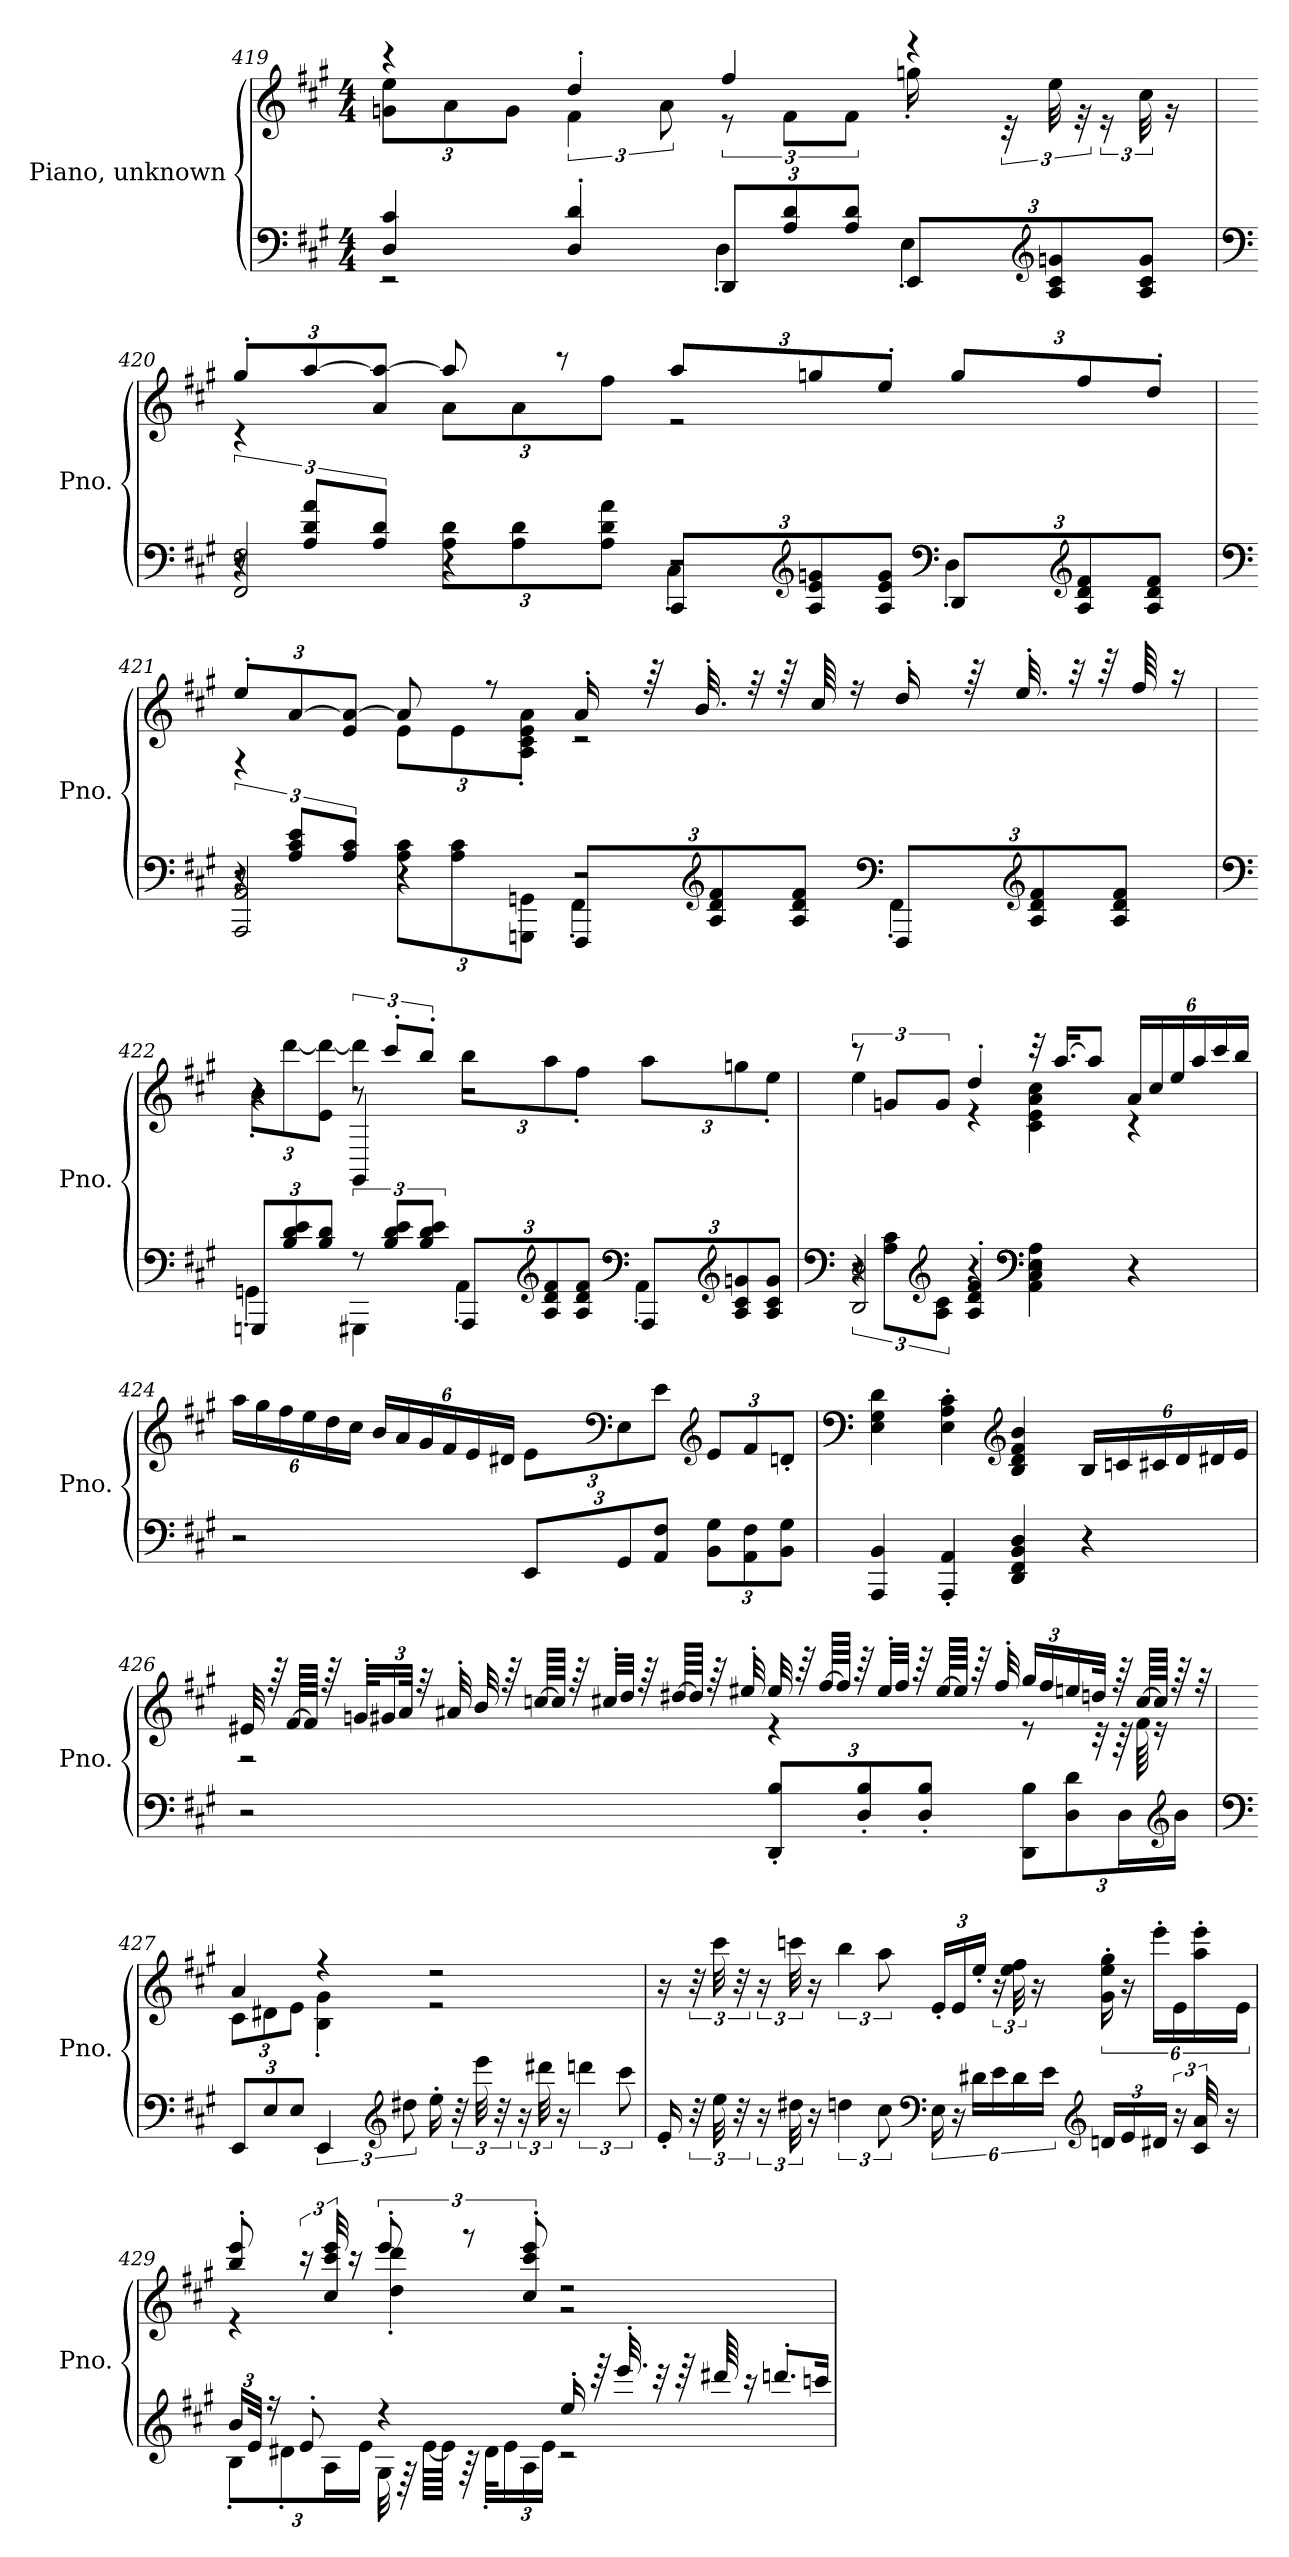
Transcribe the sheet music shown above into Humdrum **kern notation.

**kern	**kern
*part1	*part1
*staff2	*staff1
*I"Piano, unknown	*
*I'Pno.	*
*clefF4	*clefG2
*k[f#c#g#]	*k[f#c#g#]
*M4/4	*M4/4
=419	=419
*^	*^
*	*	*	*Xbrackettup
4D/ 4c#/	2r	4r	12gn\ 12ee\L
.	.	.	12a\
.	.	.	12g\J
*	*	*	*brackettup
4D/' 4d/'	.	4dd'/	6f#\
.	.	.	12a\
*Xbrackettup	*	*	*
12DD/L	4D'\	4ff#/	12r
12A/ 12d/	.	.	12f#\L
12A/ 12d/J	.	.	12f#\J
12EE/L	4E'\	4r	16ggn'\
.	.	.	48r
*clefG2	*	*	*
12A/ 12c#/ 12gn/	.	.	48ee\
.	.	.	48r
.	.	.	24r
12A/ 12c#/ 12g/J	.	.	48cc#\
.	.	.	16r
*v	*v	*	*
!!LO:PB:g=z	!!
=420	=420	=420
*clefF4	*	*
*brackettup	*Xbrackettup	*
*^	*	*
*	*^	*	*
12r	4r	2FF#/ 2F#/	12gg#'/L	4r
12A/ 12d/ 12a/L	.	.	[12aa/	.
12A/ 12d/J	.	.	12a/ 12aa/_J	.
*	*Xbrackettup	*	*	*
4r	12A\ 12d\L	.	8aa/]	12a\L
.	12A\ 12d\	.	.	12a\
.	.	.	8r	.
.	12A\ 12d\ 12a\J	.	.	12ff#\J
12CC#/L	4C#'\	2r	12aa/L	2r
*clefG2	*	*	*	*
12A/ 12e/ 12gn/	.	.	12ggn/	.
12A/ 12e/ 12g/J	.	.	12ee'/J	.
*clefF4	*	*	*	*
12DD/L	4D'\	.	12gg/L	.
*clefG2	*	*	*	*
12A/ 12d/ 12f#/	.	.	12ff#/	.
12A/ 12d/ 12f#/J	.	.	12dd'/J	.
!!LO:LB:g=z	!!
=421	=421	=421	=421	=421
*clefF4	*	*	*	*
*brackettup	*	*	*	*
12r	4r	2AAA/ 2AA/	12ee'/L	4r
12A/ 12c#/ 12e/L	.	.	[12a/	.
12A/ 12c#/J	.	.	12e/ 12a/_J	.
*	*Xbrackettup	*	*	*
4r	12A\ 12c#\L	.	8a/]	12e\L
.	12A\ 12c#\	.	.	12e\
.	.	.	8r	.
.	12GGGn\ 12GGn\J	.	.	12A\' 12c#\' 12e\' 12a\'J
12FFF#/L	4FF#'\	2r	16a'/	2r
.	.	.	64r	.
.	.	.	32.b'/	.
*clefG2	*	*	*	*
12A/ 12d/ 12f#/	.	.	.	.
.	.	.	32r	.
.	.	.	64r	.
12A/ 12d/ 12f#/J	.	.	.	.
.	.	.	64cc#/	.
.	.	.	16r	.
*clefF4	*	*	*	*
12FFF#/L	4FF#'\	.	16dd'/	.
.	.	.	64r	.
.	.	.	32.ee'/	.
*clefG2	*	*	*	*
12A/ 12d/ 12f#/	.	.	.	.
.	.	.	32r	.
.	.	.	64r	.
12A/ 12d/ 12f#/J	.	.	.	.
.	.	.	64ff#/	.
.	.	.	16r	.
*v	*v	*v	*	*
*	*v	*v
!!LO:LB:g=z
=422	=422
*clefF4	*
*^	*^
*	*	*	*^
12GGGn/L	4GGn'\	4r	12b'\L	4r
12B/ 12d/ 12e/	.	.	[12ddd\	.
12B/ 12d/J	.	.	12e\ 12ddd\_J	.
*brackettup	*	*brackettup	*	*
12r	4GGG#X\	12r	4ddd\]	4GG#/
12B/ 12d/ 12e/L	.	12ccc#'/L	.	.
12B/ 12d/ 12e/J	.	12bb'/J	.	.
*Xbrackettup	*	*	*Xbrackettup	*
12AAA/L	4AA'\	2r	12bb\L	2r
*clefG2	*	*	*	*
12A/ 12d/ 12f#/	.	.	12aa\	.
12A/ 12d/ 12f#/J	.	.	12ff#'\J	.
*clefF4	*	*	*	*
12AAA/L	4AA'\	.	12aa\L	.
*clefG2	*	*	*	*
12A/ 12c#/ 12gn/	.	.	12ggn\	.
12A/ 12c#/ 12g/J	.	.	12ee'\J	.
*v	*v	*	*	*
*	*v	*v	*v
!!LO:LB:g=z
=423	=423
*clefF4	*
*^	*
*	*brackettup	*brackettup
*	*^	*^
4r	12r	2DD/ 2D/	12r	4ee\
.	12A\ 12c#\L	.	12gn/L	.
*clefG2	*	*	*	*
.	12A\ 12c#\J	.	12g/J	.
4A/' 4d/' 4f#/'	4r	.	4dd'/	4r
*clefF4	*	*	*	*
2r	4AA\ 4C#\ 4E\ 4A\	2r	32r	4c#\ 4e\ 4a\ 4cc#\
.	.	.	[16.aa/KL	.
.	.	.	8aa/J]	.
*	*	*	*Xbrackettup	*
.	4r	.	24a/LL	4r
.	.	.	24cc#/	.
.	.	.	24ee/	.
.	.	.	24aa/	.
.	.	.	24ccc#/	.
.	.	.	24bb/JJ	.
*v	*v	*v	*	*
*	*v	*v
=424	=424
2r	24aa\LL
.	24gg#\
.	24ff#\
.	24ee\
.	24dd\
.	24cc#\JJ
.	24b/LL
.	24a/
.	24g#/
.	24f#/
.	24e/
.	24d#X/JJ
*Xbrackettup	*
12EE/L	12e\L
*	*clefF4
12GG#/	12E\
12AA/ 12F#/J	12e\J
*	*clefG2
12BB\ 12G#\L	12e/L
12AA\ 12F#\	12f#/
12BB\ 12G#\J	12dn'/J
!!LO:LB:g=z
=425	=425
*	*clefF4
4AAA/ 4BB/	4E\ 4G#\ 4d\
4AAA/' 4AA/'	4E\' 4A\' 4c#\'
*	*clefG2
4DD/ 4FF#/ 4BB/ 4D/	4B/ 4d/ 4f#/ 4b/
4r	24B/LL
.	24cn/
.	24c#X/
.	24d/
.	24d#X/
.	24e/JJ
!!LO:LB:g=z
=426	=426
*	*^
2r	32e#X/	2r
.	64r	.
.	[64f#/LLLL	.
.	64f#/JJJJ]	.
.	64r	.
.	32gn'/KLL	.
.	24g#X/	.
.	48a/JJk	.
.	32r	.
.	32a#X'/	.
.	32b/	.
.	64r	.
.	[64ccn/LLLL	.
.	64cc/JJJJ]	.
.	64r	.
.	32cc#X'/LLL	.
.	32dd/JJJ	.
.	64r	.
.	[64dd#X/LLLL	.
.	64dd#/JJJJ]	.
.	64r	.
.	32ee#X'/	.
12DD/' 12B/'L	32ee#/	4r
.	64r	.
.	[64ff#/LLLL	.
.	64ff#/JJJJ]	.
.	64r	.
12D/' 12B/'	.	.
.	32ee#'/LLL	.
.	32ff#/JJJ	.
.	64r	.
12D/' 12B/'J	.	.
.	[64ee#/LLLL	.
.	64ee#/JJJJ]	.
.	64r	.
.	32ff#'/	.
12DD\ 12B\L	24gg#/LL	8r
.	24ff#/	.
12D\ 12d\	24een/	.
.	32ddn/JJk	32r
.	64r	64r
24D\L	.	.
.	[64cc#/LLLL	64f#\
.	64cc#/JJJJ]	16r
.	64r	.
*clefG2	*	*
24b\JJ	.	.
.	32r	.
!!LO:PB:g=z	!!
=427	=427	=427
*clefF4	*	*
12EE/L	4a/	12c#\L
12E/	.	12d#X\
12E/J	.	12e\J
*brackettup	*	*
6EE/	4r	4B\' 4g#\'
*clefG2	*	*
12dd#X\	.	.
16ee'\	2r	2r
48r	.	.
48eee\	.	.
48r	.	.
24r	.	.
48ddd#X\	.	.
16r	.	.
6dddn\	.	.
12ccc#\	.	.
*	*v	*v
!!LO:LB:g=z
=428	=428
16e'/	16r
*	*brackettup
48r	48r
48ee\	48ccc#\
48r	48r
24r	24r
48dd#X\	48cccn\
16r	16r
6ddn\	6bb\
12cc#\	12aa\
*clefF4	*
*	*Xbrackettup
24E\	24e'/LL
24r	24e/
24d#X\LL	24ee'/JJ
*Xbrackettup	*brackettup
24e\	24r
24d#\	48ee\ 48ff#\
.	16r
24e\JJ	.
*clefG2	*
24dn/LL	24g#\' 24ee\' 24gg#\'
24e/	24r
24d#X/JJ	24eee'\LL
*brackettup	*Xbrackettup
24r	24e\
48c#/ 48a/	24aa\' 24eee\'
16r	.
.	24e\JJ
!!LO:LB:g=z
=429	=429
*Xbrackettup	*
*^	*^
24b/LL	12B'\L	8bb/' 8eee/'	4r
48e/JJk	.	.	.
16r	.	.	.
.	12d#X'\	.	.
*	*	*brackettup	*
8e'/	.	24r	.
.	24A\L	48cc#/ 48ccc#/ 48eee/	.
.	.	16r	.
.	24e\JJ	.	.
4r	32G#\	12eee'/	4dd\' 4ddd\'
.	64r	.	.
.	[64e\LLLL	.	.
.	64e\JJJJ]	.	.
.	64r	.	.
.	.	12r	.
.	32d#'\KLL	.	.
.	24e\	.	.
.	24A\	12cc#/' 12ccc#/' 12eee/'	.
.	24e\JJ	.	.
16ee'/	2r	2r	2r
64r	.	.	.
32.eee'/	.	.	.
32r	.	.	.
64r	.	.	.
64ddd#X/	.	.	.
16r	.	.	.
8.dddn'/L	.	.	.
16cccn/Jk	.	.	.
*v	*v	*	*
*	*v	*v
=	=
*-	*-
